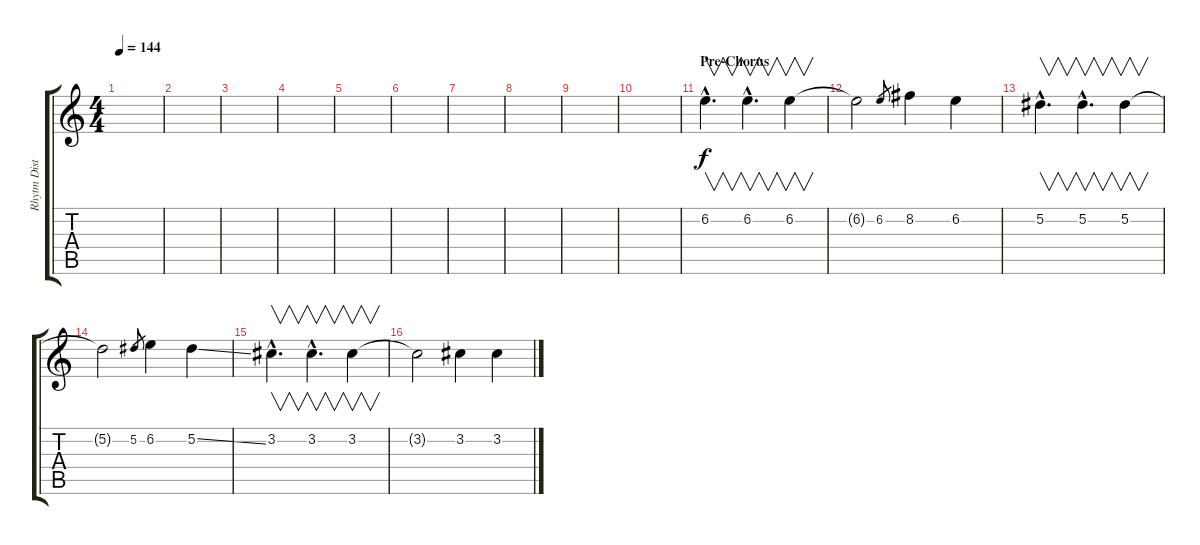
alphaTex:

\track ("Rhytm Distortion" "Rhytm Dist") {instrument overdrivenguitar}
\staff {score tabs}
\tuning (Eb4 Bb3 Gb3 Db3 Ab2 Eb2) {hide}
\ts (4 4)
\tempo 144
\clef g2
\ks c
|
|
|
|
|
|
|
|
|
|
\section ("" "Pre-Chorus")
6.2{hac}.4{v d} 6.2{hac}.4{v d} 6.2.4{v} |
6.2{t}.2 6.2.8{gr} 8.2.4 6.2.4 |
5.2{hac}.4{v d} 5.2{hac}.4{v d} 5.2.4{v} |
5.2{t}.2 5.2.8{gr} 6.2.4 5.2{ss}.4 |
3.2{hac}.4{v d} 3.2{hac}.4{v d} 3.2.4{v} |
3.2{t}.2 3.2.4 3.2.4
